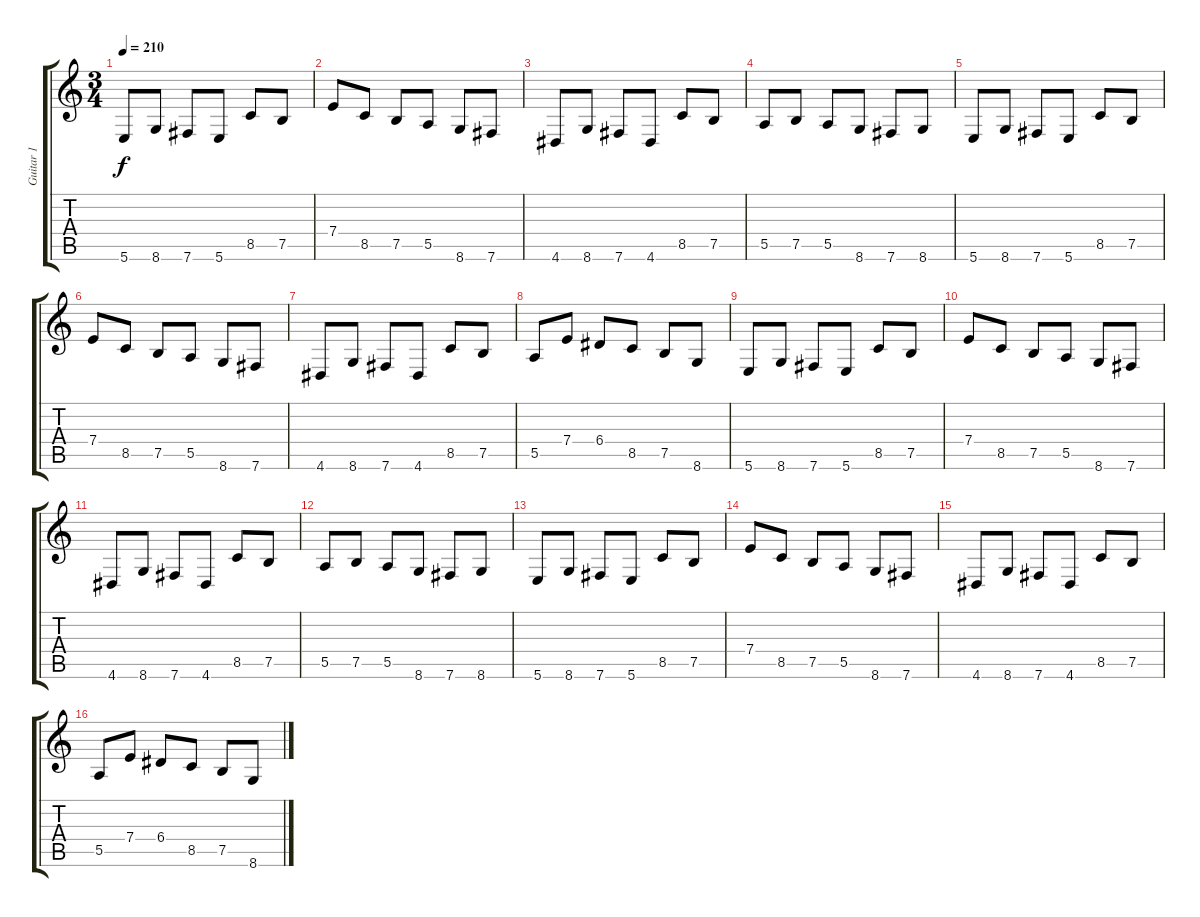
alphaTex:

\track ("Guitar 1" "Guitar 1") {instrument distortionguitar}
\staff {score tabs}
\tuning (B3 Gb3 D3 A2 E2 B1) {hide}
\ts (3 4)
\tempo 210
\clef g2
\ks c
5.6.8{dy f} 8.6.8 7.6.8 5.6.8 8.5.8 7.5.8 |
7.4.8 8.5.8 7.5.8 5.5.8 8.6.8 7.6.8 |
4.6.8 8.6.8 7.6.8 4.6.8 8.5.8 7.5.8 |
5.5.8 7.5.8 5.5.8 8.6.8 7.6.8 8.6.8 |
5.6.8 8.6.8 7.6.8 5.6.8 8.5.8 7.5.8 |
7.4.8 8.5.8 7.5.8 5.5.8 8.6.8 7.6.8 |
4.6.8 8.6.8 7.6.8 4.6.8 8.5.8 7.5.8 |
5.5.8 7.4.8 6.4.8 8.5.8 7.5.8 8.6.8 |
5.6.8 8.6.8 7.6.8 5.6.8 8.5.8 7.5.8 |
7.4.8 8.5.8 7.5.8 5.5.8 8.6.8 7.6.8 |
4.6.8 8.6.8 7.6.8 4.6.8 8.5.8 7.5.8 |
5.5.8 7.5.8 5.5.8 8.6.8 7.6.8 8.6.8 |
5.6.8 8.6.8 7.6.8 5.6.8 8.5.8 7.5.8 |
7.4.8 8.5.8 7.5.8 5.5.8 8.6.8 7.6.8 |
4.6.8 8.6.8 7.6.8 4.6.8 8.5.8 7.5.8 |
5.5.8 7.4.8 6.4.8 8.5.8 7.5.8 8.6.8
